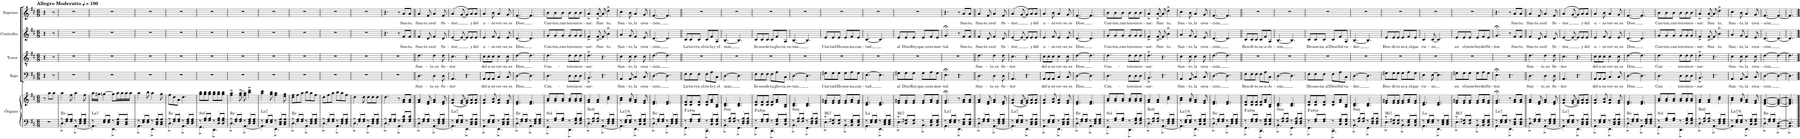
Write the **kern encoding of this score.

**kern	**kern	**harte	**kern	**text	**kern	**text	**kern	**text	**kern	**text
*part5	*part5	*part5	*part4	*part4	*part3	*part3	*part2	*part2	*part1	*part1
*staff6	*staff5	*	*staff4	*staff4	*staff3	*staff3	*staff2	*staff2	*staff1	*staff1
*I"Órgano	*	*	*I"Bajo	*	*I"Tenor	*	*I"Contralto	*	*I"Soprano	*
*	*	*	*I'B.	*	*I'T.	*	*I'C.	*	*I'S.	*
*clefF4	*clefG2	*	*clefF4	*	*clefGv2	*	*clefG2	*	*clefG2	*
*k[f#c#]	*k[f#c#]	*	*k[f#c#]	*	*k[f#c#]	*	*k[f#c#]	*	*k[f#c#]	*
*M6/8	*M6/8	*	*M6/8	*	*M6/8	*	*M6/8	*	*M6/8	*
*MM100	*MM100	*	*MM100	*	*MM100	*	*MM100	*	*MM100	*
=1	=1	=1	=1	=1	=1	=1	=1	=1	=1	=1
!	!	!	!	!	!	!	!	!	!LO:TX:a:B:t=Allegro Moderatto	!
4.r	8r	.	4r	.	4r	.	4r	.	4r	.
.	8aa\L	.	.	.	.	.	.	.	.	.
.	8aa\J	.	8r	.	8r	.	8r	.	8r	.
=2	=2	=2	=2	=2	=2	=2	=2	=2	=2	=2
*^	*	*	*	*	*	*	*	*	*	*
!	!	!	!LO:H:kt=Re	!	!	!	!	!	!	!	!
8r	4.D^\	4aa\	N	2.r	.	2.r	.	2.r	.	2.r	.
8F#/' 8A/'L	.	.	.	.	.	.	.	.	.	.	.
8F#/' 8A/'J	.	8ff#\	.	.	.	.	.	.	.	.	.
8r	[4.AA^\	4aa\	.	.	.	.	.	.	.	.	.
8D/' 8F#/' 8A/'L	.	.	.	.	.	.	.	.	.	.	.
8D/' 8F#/' 8A/'J	.	8ff#\	.	.	.	.	.	.	.	.	.
=3	=3	=3	=3	=3	=3	=3	=3	=3	=3	=3	=3
!	!	!	!LO:H:kt=La7	!	!	!	!	!	!	!	!
8r	4.AA\]	16aa\LL	N	2.r	.	2.r	.	2.r	.	2.r	.
.	.	16gg#X\JJ	.	.	.	.	.	.	.	.	.
8E/' 8G/'L	.	[4ggn\	.	.	.	.	.	.	.	.	.
8E/' 8G/'J	.	.	.	.	.	.	.	.	.	.	.
8r	4.EE^\	8gg\L]	.	.	.	.	.	.	.	.	.
8C#/' 8E/' 8A/'L	.	16aa\L	.	.	.	.	.	.	.	.	.
.	.	16aa\	.	.	.	.	.	.	.	.	.
8C#/' 8E/' 8A/'J	.	16aa\	.	.	.	.	.	.	.	.	.
.	.	16aa\JJ	.	.	.	.	.	.	.	.	.
=4	=4	=4	=4	=4	=4	=4	=4	=4	=4	=4	=4
8r	4.AA^\	4aa\	.	2.r	.	2.r	.	2.r	.	2.r	.
8E/' 8G/'L	.	.	.	.	.	.	.	.	.	.	.
8E/' 8G/'J	.	8bb\	.	.	.	.	.	.	.	.	.
8r	4.EE^\	4aa\	.	.	.	.	.	.	.	.	.
8C#/' 8E/' 8A/'L	.	.	.	.	.	.	.	.	.	.	.
8C#/' 8E/' 8A/'J	.	8gg\	.	.	.	.	.	.	.	.	.
=5	=5	=5	=5	=5	=5	=5	=5	=5	=5	=5	=5
!	!	!	!LO:H:kt=Re	!	!	!	!	!	!	!	!
8r	4.D^\	8ff#\L	N	2.r	.	2.r	.	2.r	.	2.r	.
8F#/' 8A/'L	.	8dd\	.	.	.	.	.	.	.	.	.
8F#/' 8A/'J	.	8a\J	.	.	.	.	.	.	.	.	.
8r	4.AA^\	4.dd\	.	.	.	.	.	.	.	.	.
8D/' 8F#/' 8A/'L	.	.	.	.	.	.	.	.	.	.	.
8D/' 8F#/' 8A/'J	.	.	.	.	.	.	.	.	.	.	.
=6	=6	=6	=6	=6	=6	=6	=6	=6	=6	=6	=6
!	!	!	!LO:H:kt=Sol	!	!	!	!	!	!	!	!
8r	4.GG^\	8gg\ 8bb\L	N	2.r	.	2.r	.	2.r	.	2.r	.
8G/' 8B/'L	.	8gg\ 8bb\	.	.	.	.	.	.	.	.	.
8G/' 8B/'J	.	8gg\ 8bb\J	.	.	.	.	.	.	.	.	.
8r	4.DD^\	8gg\ 8bb\L	.	.	.	.	.	.	.	.	.
8D/' 8G/' 8B/'L	.	8gg\ 8bb\	.	.	.	.	.	.	.	.	.
8D/' 8G/' 8B/'J	.	8gg\ 8bb\J	.	.	.	.	.	.	.	.	.
=7	=7	=7	=7	=7	=7	=7	=7	=7	=7	=7	=7
!	!	!	!LO:H:kt=Re	!	!	!	!	!	!	!	!
8r	4.D^\	4ff#\^ 4aa\^	N	2.r	.	2.r	.	2.r	.	2.r	.
8F#/' 8A/'L	.	.	.	.	.	.	.	.	.	.	.
8F#/' 8A/'J	.	[8ff#\^ [8aa\^	.	.	.	.	.	.	.	.	.
8r	[4.AA^\	8ff#\] 8aa\]	.	.	.	.	.	.	.	.	.
8D/' 8F#/' 8A/'L	.	4bb\^ 4ddd\^	.	.	.	.	.	.	.	.	.
8D/' 8F#/' 8A/'J	.	.	.	.	.	.	.	.	.	.	.
=8	=8	=8	=8	=8	=8	=8	=8	=8	=8	=8	=8
!	!	!	!LO:H:kt=La7	!	!	!	!	!	!	!	!
8r	4.AA\]	4aa\ 4ccc#\	N	2.r	.	2.r	.	2.r	.	2.r	.
8E/' 8G/'L	.	.	.	.	.	.	.	.	.	.	.
8E/' 8G/'J	.	8gg\ 8bb\	.	.	.	.	.	.	.	.	.
8r	4.EE^\	4ff#\ 4aa\	.	.	.	.	.	.	.	.	.
8C#/' 8E/' 8A/'L	.	.	.	.	.	.	.	.	.	.	.
8C#/' 8E/' 8A/'J	.	8ee\ 8gg\	.	.	.	.	.	.	.	.	.
=9	=9	=9	=9	=9	=9	=9	=9	=9	=9	=9	=9
*	*	*^	*	*	*	*	*	*	*	*	*
!	!	!	!	!LO:H:kt=Re	!	!	!	!	!	!	!	!
8r	4.D^\	8dd\L	4ff#\	N	2.r	.	2.r	.	2.r	.	2.r	.
8F#/' 8A/'L	.	8ff#\	.	.	.	.	.	.	.	.	.	.
8F#/' 8A/'J	.	8aa\J	2ryy	.	.	.	.	.	.	.	.	.
8r	4.AA^\	8bb\L	.	.	.	.	.	.	.	.	.	.
8D/' 8F#/' 8A/'L	.	8aa\	.	.	.	.	.	.	.	.	.	.
8D/' 8F#/' 8A/'J	.	8ff#\J	.	.	.	.	.	.	.	.	.	.
*	*	*v	*v	*	*	*	*	*	*	*	*	*
=10	=10	=10	=10	=10	=10	=10	=10	=10	=10	=10	=10
8r	4.D^\	8dd\L	.	2.r	.	2.r	.	2.r	.	2.r	.
8F#/' 8A/'L	.	8ff#\	.	.	.	.	.	.	.	.	.
8F#/' 8A/'J	.	8aa\J	.	.	.	.	.	.	.	.	.
8r	4.AA^\	8bb\L	.	.	.	.	.	.	.	.	.
8D/' 8F#/' 8A/'L	.	8aa\	.	.	.	.	.	.	.	.	.
8D/' 8F#/' 8A/'J	.	8ff#\J	.	.	.	.	.	.	.	.	.
=11	=11	=11	=11	=11	=11	=11	=11	=11	=11	=11	=11
8r	4.D^\	4dd\	.	2.r	.	2.r	.	2.r	.	2.r	.
8F#/' 8A/'L	.	.	.	.	.	.	.	.	.	.	.
8F#/' 8A/'J	.	8dd\	.	.	.	.	.	.	.	.	.
8r	4.AA^\	8dd\L	.	.	.	.	.	.	.	.	.
8D/' 8F#/' 8A/'L	.	8dd\	.	.	.	.	.	.	.	.	.
8D/' 8F#/' 8A/'J	.	8dd\J	.	.	.	.	.	.	.	.	.
=12	=12	=12	=12	=12	=12	=12	=12	=12	=12	=12	=12
8r	4.D^\	4.dd\	.	2.r	.	2.r	.	4.r	.	4.r	.
8F#/' 8A/'L	.	.	.	.	.	.	.	.	.	.	.
8F#/' 8A/'J	.	.	.	.	.	.	.	.	.	.	.
8r	4.AA^\	8r	.	.	.	.	.	8r	.	8r	.
!	!	!	!	!	!	!	!	!	!LO:LY:b	!	!LO:LY:b
8F#/' 8A/' 8d/'L	.	8f#/ 8a/L	.	.	.	.	.	8f#/L	San-	8a/L	San-
!	!	!	!	!	!	!	!	!	!LO:LY:b	!	!LO:LY:b
8F#/' 8A/' 8d/'J	.	8f#/ 8a/J	.	.	.	.	.	8f#/J	-to,	8a/J	-to,
=13||	=13||	=13||	=13||	=13||	=13||	=13||	=13||	=13||	=13||	=13||	=13||
!	!	!	!	!	!LO:LY:b	!	!LO:LY:b	!	!LO:LY:b	!	!LO:LY:b
8r	4.D^\	4f#/ 4a/	.	4.D\	San-	4.d\	San-	4f#/	San-	4a/	San-
8F#/' 8A/'L	.	.	.	.	.	.	.	.	.	.	.
!	!	!	!	!	!	!	!	!	!LO:LY:b	!	!LO:LY:b
8F#/' 8A/'J	.	8d/ 8f#/	.	.	.	.	.	8d/	to es	8f#/	to es
!	!	!	!	!	!LO:LY:b	!	!LO:LY:b	!	!LO:LY:b	!	!LO:LY:b
8r	[4.AA^\	4f#/ 4a/	.	4D\	to es	4d\	to es	4f#/	el	4a/	el
8D/' 8F#/' 8A/'L	.	.	.	.	.	.	.	.	.	.	.
!	!	!	!	!	!LO:LY:b	!	!LO:LY:b	!	!LO:LY:b	!	!LO:LY:b
8D/' 8F#/' 8A/'J	.	8d/ 8f#/	.	8D\	Se-	8d\	Se-	8d/	Se-	8f#/	Se-
=14	=14	=14	=14	=14	=14	=14	=14	=14	=14	=14	=14
!	!	!	!LO:H:kt=La7	!	!LO:LY:b	!	!LO:LY:b	!	!LO:LY:b	!	!LO:LY:b
8r	4.AA\]	(4e/ 4a/	N	4.AA/	-ñor	4.c#\	-ñor	[4e/	-ñor	(>4a/	-ñor
8E/' 8G/'L	.	.	.	.	.	.	.	.	.	.	.
8E/' 8G/'J	.	[8e/ [8g/	.	.	.	.	.	8e/_	.	[8g/	.
8r	4.EE^\	8e/] 8g/]L)	.	4.r	.	4.r	.	8e/L]	.	8g/L])	.
!	!	!	!	!	!	!	!	!	!LO:LY:b	!	!LO:LY:b
8C#/' 8E/' 8A/'L	.	8e/ 8a/	.	.	.	.	.	8e/	y	8a/	y
!	!	!	!	!	!	!	!	!	!LO:LY:b	!	!LO:LY:b
8C#/' 8E/' 8A/'J	.	8e/ 8a/J	.	.	.	.	.	8e/J	del	8a/J	del
=15	=15	=15	=15	=15	=15	=15	=15	=15	=15	=15	=15
!	!	!	!	!	!LO:LY:b	!	!LO:LY:b	!	!LO:LY:b	!	!LO:LY:b
8r	4.AA^\	4e/ 4a/	.	8AA/L	del	8c#\L	del	4e/	u-	4a/	u-
!	!	!	!	!	!LO:LY:b	!	!LO:LY:b	!	!	!	!
8E/' 8G/'L	.	.	.	8AA/	u-	8c#\	u-	.	.	.	.
!	!	!	!	!	!LO:LY:b	!	!LO:LY:b	!	!LO:LY:b	!	!LO:LY:b
8E/' 8G/'J	.	8f#/ 8b/	.	8AA/J	-ni-	8c#\J	-ni-	8f#/	-ni-	8b\	-ni-
!	!	!	!	!	!LO:LY:b	!	!LO:LY:b	!	!LO:LY:b	!	!LO:LY:b
8r	4.EE^\	4e/ 4a/	.	4C#/	-ver-	4c#\	-ver-	4e/	-ver-	4a/	-ver-
8C#/' 8E/' 8A/'L	.	.	.	.	.	.	.	.	.	.	.
!	!	!	!	!	!LO:LY:b	!	!LO:LY:b	!	!LO:LY:b	!	!LO:LY:b
8C#/' 8E/' 8A/'J	.	8e/ 8g/	.	8C#/	so es	8c#\	so es	8e/	so es	8g/	so es
=16	=16	=16	=16	=16	=16	=16	=16	=16	=16	=16	=16
!	!	!	!LO:H:kt=Re	!	!LO:LY:b	!	!LO:LY:b	!	!LO:LY:b	!	!LO:LY:b
8r	4.D^\	4.d/ 4.f#/	N	[4.D\	Dios.	[4.d\	Dios.	[4.d/	Dios.	[4.f#/	Dios.
8F#/' 8A/'L	.	.	.	.	.	.	.	.	.	.	.
8F#/' 8A/'J	.	.	.	.	.	.	.	.	.	.	.
8r	4.AA^\	4.d/ 4.f#/	.	4.D\]	.	4.d\]	.	4.d/]	.	4.f#/]	.
8D/' 8F#/' 8A/'L	.	.	.	.	.	.	.	.	.	.	.
8D/' 8F#/' 8A/'J	.	.	.	.	.	.	.	.	.	.	.
=17	=17	=17	=17	=17	=17	=17	=17	=17	=17	=17	=17
!	!	!	!LO:H:kt=Sol	!	!LO:LY:b	!	!LO:LY:b	!	!LO:LY:b	!	!LO:LY:b
8r	4.GG^\	8g/ 8b/L	N	4.D\	Can-	4.d\	Can-	8g/L	Can-	8b\L	Can-
!	!	!	!	!	!	!	!	!	!LO:LY:b	!	!LO:LY:b
8G/' 8B/'L	.	8g/ 8b/	.	.	.	.	.	8g/	-ten,	8b\	-ten,
!	!	!	!	!	!	!	!	!	!LO:LY:b	!	!LO:LY:b
8G/' 8B/'J	.	8g/ 8b/J	.	.	.	.	.	8g/J	can-	8b\J	can-
!	!	!	!	!	!LO:LY:b	!	!LO:LY:b	!	!LO:LY:b	!	!LO:LY:b
8r	4.DD^\	8g/ 8b/L	.	8D\L	-ten	8d\L	-ten	8g/L	-ten	8b\L	-ten
!	!	!	!	!	!LO:LY:b	!	!LO:LY:b	!	!LO:LY:b	!	!LO:LY:b
8D/' 8G/' 8B/'L	.	8g/ 8b/	.	8D\	sin	8d\	sin	8g/	sin	8b\	sin
!	!	!	!	!	!LO:LY:b	!	!LO:LY:b	!	!LO:LY:b	!	!LO:LY:b
8D/' 8G/' 8B/'J	.	8g/ 8b/J	.	8D\J	ce-	8d\J	ce-	8g/J	ce-	8b\J	ce-
=18	=18	=18	=18	=18	=18	=18	=18	=18	=18	=18	=18
!	!	!	!LO:H:kt=Re6	!	!LO:LY:b	!	!LO:LY:b	!	!LO:LY:b	!	!LO:LY:b
8r	4.D^\	4f#/ 4a/	N	4.BB^/	-sar:	4.d^\	-sar:	4f#^/	-sar:	4a^/	-sar:
8F#/' 8B/'L	.	.	.	.	.	.	.	.	.	.	.
!	!	!	!	!	!	!	!	!	!LO:LY:b	!	!LO:LY:b
8F#/' 8B/'J	.	4f#/ 4a/	.	.	.	.	.	[8f#^/	San	[8a^/	San
8r	[4.AA^\	.	.	4.r	.	4.r	.	8f#/]	.	8a/]	.
!	!	!	!	!	!	!	!	!	!LO:LY:b	!	!LO:LY:b
8D/' 8F#/' 8A/'L	.	4b\ 4dd\	.	.	.	.	.	4b^\	to,	4dd^\	to,
8D/' 8F#/' 8A/'J	.	.	.	.	.	.	.	.	.	.	.
=19	=19	=19	=19	=19	=19	=19	=19	=19	=19	=19	=19
!	!	!	!LO:H:kt=La7/6	!	!LO:LY:b	!	!LO:LY:b	!	!LO:LY:b	!	!LO:LY:b
8r	4.AA\]	4a\ 4cc#\	N	4AA/	San-	4c#\	San-	4a/	San-	4cc#\	San-
8E/' 8G/'L	.	.	.	.	.	.	.	.	.	.	.
!	!	!	!	!	!LO:LY:b	!	!LO:LY:b	!	!LO:LY:b	!	!LO:LY:b
8E/' 8G/'J	.	8g/ 8b/	.	8AA/	-to,	8c#\	-to,	8g/	-to,	8b\	-to,
!	!	!	!	!	!LO:LY:b	!	!LO:LY:b	!	!LO:LY:b	!	!LO:LY:b
8r	4.EE^\	4f#/ 4a/	.	4C#/	la	4c#\	la	4f#/	la	4a/	la
8C#/' 8F#/' 8A/'L	.	.	.	.	.	.	.	.	.	.	.
!	!	!	!	!	!LO:LY:b	!	!LO:LY:b	!	!LO:LY:b	!	!LO:LY:b
8C#/' 8F#/' 8A/'J	.	8e/ 8g/	.	8C#/	crea-	8c#\	crea-	8e/	crea-	8g/	crea-
=20	=20	=20	=20	=20	=20	=20	=20	=20	=20	=20	=20
!	!	!	!LO:H:kt=Re	!	!LO:LY:b	!	!LO:LY:b	!	!LO:LY:b	!	!LO:LY:b
8r	4.D^\	4.d/ 4.f#/	N	[4.D\	-ción.	[4.d\	-ción.	[4.d/	-ción.	[4.f#/	-ción.
8F#/' 8A/'L	.	.	.	.	.	.	.	.	.	.	.
8F#/' 8A/'J	.	.	.	.	.	.	.	.	.	.	.
8r	4.AA^\	4.d/ 4.f#/	.	4.D\]	.	4.d\]	.	4.d/]	.	4.f#/]	.
8D/' 8F#/' 8A/'L	.	.	.	.	.	.	.	.	.	.	.
8D/' 8F#/' 8A/'J	.	.	.	.	.	.	.	.	.	.	.
=21||	=21||	=21||	=21||	=21||	=21||	=21||	=21||	=21||	=21||	=21||	=21||
!	!	!	!LO:H:kt=a#m	!	!LO:LY:b	!	!	!	!LO:LY:b	!	!
8r	4.FF#^\	8c#/ 8f#/L	.	8F#\L	La	2.r	.	8c#/L	La	2.r	.
!	!	!	!	!	!LO:LY:b	!	!	!	!LO:LY:b	!	!
8F#/' 8A/'L	.	8c#/ 8f#/	.	8F#\	tie-	.	.	8c#/	tie-	.	.
!	!	!	!	!	!LO:LY:b	!	!	!	!LO:LY:b	!	!
8F#/' 8A/'J	.	8c#/ 8f#/J	.	8F#\J	rra el	.	.	8c#/J	rra el	.	.
!	!	!	!	!	!LO:LY:b	!	!	!	!LO:LY:b	!	!
8r	4.CC#^\	8c#/ 8f#/L	.	8F#\L	cie-	.	.	8c#/L	cie-	.	.
!	!	!	!	!	!LO:LY:b	!	!	!	!LO:LY:b	!	!
8C#/' 8F#/' 8A/'L	.	8f#/ 8a/	.	8A\	-lo	.	.	8f#/	-lo	.	.
!	!	!	!	!	!LO:LY:b	!	!	!	!LO:LY:b	!	!
8C#/' 8F#/' 8A/'J	.	8A/ 8c#/J	.	8C#\J	y el	.	.	8A/J	y el	.	.
=22	=22	=22	=22	=22	=22	=22	=22	=22	=22	=22	=22
!	!	!	!LO:H:kt=Sim	!	!LO:LY:b	!	!	!	!LO:LY:b	!	!
8r	4.BB^\	4.B/ 4.d/	N	[4.D\	mar,	2.r	.	[4.B/	mar,	2.r	.
8F#/' 8B/'L	.	.	.	.	.	.	.	.	.	.	.
8F#/' 8B/'J	.	.	.	.	.	.	.	.	.	.	.
8r	4.FF#^\	4.B/ 4.d/	.	4.D\]	.	.	.	4.B/]	.	.	.
8D/' 8F#/' 8B/'L	.	.	.	.	.	.	.	.	.	.	.
8D/' 8F#/' 8B/'J	.	.	.	.	.	.	.	.	.	.	.
=23	=23	=23	=23	=23	=23	=23	=23	=23	=23	=23	=23
!	!	!	!LO:H:kt=a#m	!	!LO:LY:b	!	!	!	!LO:LY:b	!	!
8r	4.FF#^\	8c#/ 8f#/L	.	8F#\L	lle-	2.r	.	8c#/L	lle-	2.r	.
!	!	!	!	!	!LO:LY:b	!	!	!	!LO:LY:b	!	!
8F#/' 8A/'L	.	8c#/ 8f#/	.	8F#\	-nos	.	.	8c#/	-nos	.	.
!	!	!	!	!	!LO:LY:b	!	!	!	!LO:LY:b	!	!
8F#/' 8A/'J	.	8c#/ 8f#/J	.	8F#\J	de	.	.	8c#/J	de	.	.
!	!	!	!	!	!LO:LY:b	!	!	!	!LO:LY:b	!	!
8r	4.CC#^\	8c#/ 8f#/L	.	8F#\L	tu	.	.	8c#/L	tu	.	.
!	!	!	!	!	!LO:LY:b	!	!	!	!LO:LY:b	!	!
8C#/' 8F#/' 8A/'L	.	8f#/ 8a/	.	8A\	glo-	.	.	8f#/	glo-	.	.
!	!	!	!	!	!LO:LY:b	!	!	!	!LO:LY:b	!	!
8C#/' 8F#/' 8A/'J	.	8A/ 8c#/J	.	8C#\J	ria es	.	.	8A/J	ria es	.	.
=24	=24	=24	=24	=24	=24	=24	=24	=24	=24	=24	=24
!	!	!	!LO:H:kt=Sim	!	!LO:LY:b	!	!	!	!LO:LY:b	!	!
8r	4.BB^\	4.B/ 4.d/	N	[4.D\	-tán.	2.r	.	[4.B/	-tán.	2.r	.
8F#/' 8B/'L	.	.	.	.	.	.	.	.	.	.	.
8F#/' 8B/'J	.	.	.	.	.	.	.	.	.	.	.
8r	4.FF#^\	4.B/ 4.d/	.	4.D\]	.	.	.	4.B/]	.	.	.
8D/' 8F#/' 8B/'L	.	.	.	.	.	.	.	.	.	.	.
8D/' 8F#/' 8B/'J	.	.	.	.	.	.	.	.	.	.	.
=25	=25	=25	=25	=25	=25	=25	=25	=25	=25	=25	=25
!	!	!	!LO:H:kt=Mi7	!	!LO:LY:b	!	!	!	!LO:LY:b	!	!
8r	4.E^\	8e/ 8g#X/L	N	8G#X\L	Can-	2.r	.	8e/L	Can-	2.r	.
!	!	!	!	!	!LO:LY:b	!	!	!	!LO:LY:b	!	!
8D/' 8G#X/'L	.	8e/ 8g#/	.	8G#\	-tad	.	.	8e/	-tad	.	.
!	!	!	!	!	!LO:LY:b	!	!	!	!LO:LY:b	!	!
8D/' 8G#/'J	.	8e/ 8g#/J	.	8G#\J	Ho-	.	.	8e/J	Ho-	.	.
!	!	!	!	!	!LO:LY:b	!	!	!	!LO:LY:b	!	!
8r	4.BB^\	8e/ 8g#/L	.	8G#\L	-san-	.	.	8e/L	-san-	.	.
!	!	!	!	!	!LO:LY:b	!	!	!	!LO:LY:b	!	!
8BB/' 8E/' 8G#/'L	.	8f#/ 8a/	.	8A\	-na,	.	.	8f#/	-na,	.	.
!	!	!	!	!	!LO:LY:b	!	!	!	!LO:LY:b	!	!
8BB/' 8E/' 8G#/'J	.	8e/ 8g#/J	.	8G#\J	can-	.	.	8e/J	can-	.	.
=26	=26	=26	=26	=26	=26	=26	=26	=26	=26	=26	=26
!	!	!	!LO:H:kt=La	!	!LO:LY:b	!	!	!	!LO:LY:b	!	!
8r	4.AA\	4.c#/ 4.e/	N	[4.E\	-tad	2.r	.	[4.c#/	-tad	2.r	.
8E/' 8G/'L	.	.	.	.	.	.	.	.	.	.	.
8E/' 8G/'J	.	.	.	.	.	.	.	.	.	.	.
8r	4.EE^\	4.c#/ 4.e/	.	4.E\]	.	.	.	4.c#/]	.	.	.
8C#/' 8E/' 8G/'L	.	.	.	.	.	.	.	.	.	.	.
8C#/' 8E/' 8G/'J	.	.	.	.	.	.	.	.	.	.	.
=27	=27	=27	=27	=27	=27	=27	=27	=27	=27	=27	=27
!	!	!	!LO:H:kt=Mi7	!	!LO:LY:b	!	!	!	!LO:LY:b	!	!
8r	4.E^\	8e/ 8g#X/L	N	8G#X\L	al	2.r	.	8e/L	al	2.r	.
!	!	!	!	!	!LO:LY:b	!	!	!	!LO:LY:b	!	!
8D/' 8G#X/'L	.	8e/ 8g#/	.	8G#\	Dios	.	.	8e/	Dios	.	.
!	!	!	!	!	!LO:LY:b	!	!	!	!LO:LY:b	!	!
8D/' 8G#/'J	.	8e/ 8g#/J	.	8G#\J	Rey	.	.	8e/J	Rey	.	.
!	!	!	!	!	!LO:LY:b	!	!	!	!LO:LY:b	!	!
8r	4.BB^\	8e/ 8g#/L	.	8G#\L	que es	.	.	8e/L	que es	.	.
!	!	!	!	!	!LO:LY:b	!	!	!	!LO:LY:b	!	!
8BB/' 8E/' 8G#/'L	.	8f#/ 8a/	.	8A\	in-	.	.	8f#/	in-	.	.
!	!	!	!	!	!LO:LY:b	!	!	!	!LO:LY:b	!	!
8BB/' 8E/' 8G#/'J	.	8e/ 8g#/J	.	8G#\J	-mor-	.	.	8e/J	-mor-	.	.
=28	=28	=28	=28	=28	=28	=28	=28	=28	=28	=28	=28
!	!	!	!LO:H:kt=La7	!	!LO:LY:b	!	!	!	!LO:LY:b	!	!
8r	4.AA\	4.e/;< 4.g/;<	N	4.E;<\	-tal.	2.r	.	4.g;</	-tal.	4.r	.
8E/' 8G/'L	.	.	.	.	.	.	.	.	.	.	.
8E/' 8G/'J	.	.	.	.	.	.	.	.	.	.	.
8r	4.EE^\	8r	.	4.r	.	.	.	8r	.	8r	.
!	!	!	!	!	!	!	!	!	!LO:LY:b	!	!LO:LY:b
8C#/' 8E/' 8A/'L	.	8f#/ 8a/L	.	.	.	.	.	8f#/L	San-	8a/L	San-
!	!	!	!	!	!	!	!	!	!LO:LY:b	!	!LO:LY:b
8C#/' 8E/' 8A/'J	.	8f#/ 8a/J	.	.	.	.	.	8f#/J	-to,	8a/J	-to,
=29||	=29||	=29||	=29||	=29||	=29||	=29||	=29||	=29||	=29||	=29||	=29||
!	!	!	!	!	!LO:LY:b	!	!LO:LY:b	!	!LO:LY:b	!	!LO:LY:b
8r	4.D^\	4f#/ 4a/	.	4.D\	San-	4.d\	San-	4f#/	San-	4a/	San-
8F#/' 8A/'L	.	.	.	.	.	.	.	.	.	.	.
!	!	!	!	!	!	!	!	!	!LO:LY:b	!	!LO:LY:b
8F#/' 8A/'J	.	8d/ 8f#/	.	.	.	.	.	8d/	to es	8f#/	to es
!	!	!	!	!	!LO:LY:b	!	!LO:LY:b	!	!LO:LY:b	!	!LO:LY:b
8r	[4.AA^\	4f#/ 4a/	.	4D\	to es	4d\	to es	4f#/	el	4a/	el
8D/' 8F#/' 8A/'L	.	.	.	.	.	.	.	.	.	.	.
!	!	!	!	!	!LO:LY:b	!	!LO:LY:b	!	!LO:LY:b	!	!LO:LY:b
8D/' 8F#/' 8A/'J	.	8d/ 8f#/	.	8D\	Se-	8d\	Se-	8d/	Se-	8f#/	Se-
=30	=30	=30	=30	=30	=30	=30	=30	=30	=30	=30	=30
!	!	!	!LO:H:kt=La7	!	!LO:LY:b	!	!LO:LY:b	!	!LO:LY:b	!	!LO:LY:b
8r	4.AA\]	(4e/ 4a/	N	4.AA/	-ñor	4.c#\	-ñor	[4e/	-ñor	(>4a/	-ñor
8E/' 8G/'L	.	.	.	.	.	.	.	.	.	.	.
8E/' 8G/'J	.	[8e/ [8g/	.	.	.	.	.	8e/_	.	[8g/	.
8r	4.EE^\	8e/] 8g/]L)	.	4.r	.	4.r	.	8e/L]	.	8g/L])	.
!	!	!	!	!	!	!	!	!	!LO:LY:b	!	!LO:LY:b
8C#/' 8E/' 8A/'L	.	8e/ 8a/	.	.	.	.	.	8e/	y	8a/	y
!	!	!	!	!	!	!	!	!	!LO:LY:b	!	!LO:LY:b
8C#/' 8E/' 8A/'J	.	8e/ 8a/J	.	.	.	.	.	8e/J	del	8a/J	del
=31	=31	=31	=31	=31	=31	=31	=31	=31	=31	=31	=31
!	!	!	!	!	!LO:LY:b	!	!LO:LY:b	!	!LO:LY:b	!	!LO:LY:b
8r	4.AA^\	4e/ 4a/	.	8AA/L	del	8c#\L	del	4e/	u-	4a/	u-
!	!	!	!	!	!LO:LY:b	!	!LO:LY:b	!	!	!	!
8E/' 8G/'L	.	.	.	8AA/	u-	8c#\	u-	.	.	.	.
!	!	!	!	!	!LO:LY:b	!	!LO:LY:b	!	!LO:LY:b	!	!LO:LY:b
8E/' 8G/'J	.	8f#/ 8b/	.	8AA/J	-ni-	8c#\J	-ni-	8f#/	-ni-	8b\	-ni-
!	!	!	!	!	!LO:LY:b	!	!LO:LY:b	!	!LO:LY:b	!	!LO:LY:b
8r	4.EE^\	4e/ 4a/	.	4C#/	-ver-	4c#\	-ver-	4e/	-ver-	4a/	-ver-
8C#/' 8E/' 8A/'L	.	.	.	.	.	.	.	.	.	.	.
!	!	!	!	!	!LO:LY:b	!	!LO:LY:b	!	!LO:LY:b	!	!LO:LY:b
8C#/' 8E/' 8A/'J	.	8e/ 8g/	.	8C#/	so es	8c#\	so es	8e/	so es	8g/	so es
=32	=32	=32	=32	=32	=32	=32	=32	=32	=32	=32	=32
!	!	!	!LO:H:kt=Re	!	!LO:LY:b	!	!LO:LY:b	!	!LO:LY:b	!	!LO:LY:b
8r	4.D^\	4.d/ 4.f#/	N	[4.D\	Dios.	[4.d\	Dios.	[4.d/	Dios.	[4.f#/	Dios.
8F#/' 8A/'L	.	.	.	.	.	.	.	.	.	.	.
8F#/' 8A/'J	.	.	.	.	.	.	.	.	.	.	.
8r	4.AA^\	4.d/ 4.f#/	.	4.D\]	.	4.d\]	.	4.d/]	.	4.f#/]	.
8D/' 8F#/' 8A/'L	.	.	.	.	.	.	.	.	.	.	.
8D/' 8F#/' 8A/'J	.	.	.	.	.	.	.	.	.	.	.
=33	=33	=33	=33	=33	=33	=33	=33	=33	=33	=33	=33
!	!	!	!LO:H:kt=Sol	!	!LO:LY:b	!	!LO:LY:b	!	!LO:LY:b	!	!LO:LY:b
8r	4.GG^\	8g/ 8b/L	N	4.D\	Can-	4.d\	Can-	8g/L	Can-	8b\L	Can-
!	!	!	!	!	!	!	!	!	!LO:LY:b	!	!LO:LY:b
8G/' 8B/'L	.	8g/ 8b/	.	.	.	.	.	8g/	-ten,	8b\	-ten,
!	!	!	!	!	!	!	!	!	!LO:LY:b	!	!LO:LY:b
8G/' 8B/'J	.	8g/ 8b/J	.	.	.	.	.	8g/J	can-	8b\J	can-
!	!	!	!	!	!LO:LY:b	!	!LO:LY:b	!	!LO:LY:b	!	!LO:LY:b
8r	4.DD^\	8g/ 8b/L	.	8D\L	-ten	8d\L	-ten	8g/L	-ten	8b\L	-ten
!	!	!	!	!	!LO:LY:b	!	!LO:LY:b	!	!LO:LY:b	!	!LO:LY:b
8D/' 8G/' 8B/'L	.	8g/ 8b/	.	8D\	sin	8d\	sin	8g/	sin	8b\	sin
!	!	!	!	!	!LO:LY:b	!	!LO:LY:b	!	!LO:LY:b	!	!LO:LY:b
8D/' 8G/' 8B/'J	.	8g/ 8b/J	.	8D\J	ce-	8d\J	ce-	8g/J	ce-	8b\J	ce-
=34	=34	=34	=34	=34	=34	=34	=34	=34	=34	=34	=34
!	!	!	!LO:H:kt=Re6	!	!LO:LY:b	!	!LO:LY:b	!	!LO:LY:b	!	!LO:LY:b
8r	4.D^\	4f#/ 4a/	N	4.BB^/	-sar:	4.d^\	-sar:	4f#^/	-sar:	4a^/	-sar:
8F#/' 8B/'L	.	.	.	.	.	.	.	.	.	.	.
!	!	!	!	!	!	!	!	!	!LO:LY:b	!	!LO:LY:b
8F#/' 8B/'J	.	4f#/ 4a/	.	.	.	.	.	[8f#^/	San	[8a^/	San
8r	[4.AA^\	.	.	4.r	.	4.r	.	8f#/]	.	8a/]	.
!	!	!	!	!	!	!	!	!	!LO:LY:b	!	!LO:LY:b
8D/' 8F#/' 8A/'L	.	4b\ 4dd\	.	.	.	.	.	4b^\	to,	4dd^\	to,
8D/' 8F#/' 8A/'J	.	.	.	.	.	.	.	.	.	.	.
=35	=35	=35	=35	=35	=35	=35	=35	=35	=35	=35	=35
!	!	!	!LO:H:kt=La7/6	!	!LO:LY:b	!	!LO:LY:b	!	!LO:LY:b	!	!LO:LY:b
8r	4.AA\]	4a\ 4cc#\	N	4AA/	San-	4c#\	San-	4a/	San-	4cc#\	San-
8E/' 8G/'L	.	.	.	.	.	.	.	.	.	.	.
!	!	!	!	!	!LO:LY:b	!	!LO:LY:b	!	!LO:LY:b	!	!LO:LY:b
8E/' 8G/'J	.	8g/ 8b/	.	8AA/	-to,	8c#\	-to,	8g/	-to,	8b\	-to,
!	!	!	!	!	!LO:LY:b	!	!LO:LY:b	!	!LO:LY:b	!	!LO:LY:b
8r	4.EE^\	4f#/ 4a/	.	4C#/	la	4c#\	la	4f#/	la	4a/	la
8C#/' 8F#/' 8A/'L	.	.	.	.	.	.	.	.	.	.	.
!	!	!	!	!	!LO:LY:b	!	!LO:LY:b	!	!LO:LY:b	!	!LO:LY:b
8C#/' 8F#/' 8A/'J	.	8e/ 8g/	.	8C#/	crea-	8c#\	crea-	8e/	crea-	8g/	crea-
=36	=36	=36	=36	=36	=36	=36	=36	=36	=36	=36	=36
!	!	!	!LO:H:kt=Re	!	!LO:LY:b	!	!LO:LY:b	!	!LO:LY:b	!	!LO:LY:b
8r	4.D^\	4.d/ 4.f#/	N	[4.D\	-ción.	[4.d\	-ción.	[4.d/	-ción.	[4.f#/	-ción.
8F#/' 8A/'L	.	.	.	.	.	.	.	.	.	.	.
8F#/' 8A/'J	.	.	.	.	.	.	.	.	.	.	.
8r	4.AA^\	4.d/ 4.f#/	.	4.D\]	.	4.d\]	.	4.d/]	.	4.f#/]	.
8D/' 8F#/' 8A/'L	.	.	.	.	.	.	.	.	.	.	.
8D/' 8F#/' 8A/'J	.	.	.	.	.	.	.	.	.	.	.
=37||	=37||	=37||	=37||	=37||	=37||	=37||	=37||	=37||	=37||	=37||	=37||
!	!	!	!LO:H:kt=a#m	!	!LO:LY:b	!	!	!	!LO:LY:b	!	!
8r	4.FF#^\	8c#/ 8f#/L	.	8F#\L	Ben-	2.r	.	8c#/L	Ben-	2.r	.
!	!	!	!	!	!LO:LY:b	!	!	!	!LO:LY:b	!	!
8F#/' 8A/'L	.	8c#/ 8f#/	.	8F#\	-di-	.	.	8c#/	-di-	.	.
!	!	!	!	!	!LO:LY:b	!	!	!	!LO:LY:b	!	!
8F#/' 8A/'J	.	8c#/ 8f#/J	.	8F#\J	-to	.	.	8c#/J	-to	.	.
!	!	!	!	!	!LO:LY:b	!	!	!	!LO:LY:b	!	!
8r	4.CC#^\	8c#/ 8f#/L	.	8F#\L	se-	.	.	8c#/L	se-	.	.
!	!	!	!	!	!LO:LY:b	!	!	!	!LO:LY:b	!	!
8C#/' 8F#/' 8A/'L	.	8f#/ 8a/	.	8A\	-a-	.	.	8f#/	-a-	.	.
!	!	!	!	!	!LO:LY:b	!	!	!	!LO:LY:b	!	!
8C#/' 8F#/' 8A/'J	.	8A/ 8c#/J	.	8C#\J	-Je-	.	.	8A/J	-Je-	.	.
=38	=38	=38	=38	=38	=38	=38	=38	=38	=38	=38	=38
!	!	!	!LO:H:kt=Sim	!	!LO:LY:b	!	!	!	!LO:LY:b	!	!
8r	4.BB^\	4.B/ 4.d/	N	[4.D\	-sús,	2.r	.	[4.B/	-sús,	2.r	.
8F#/' 8B/'L	.	.	.	.	.	.	.	.	.	.	.
8F#/' 8B/'J	.	.	.	.	.	.	.	.	.	.	.
8r	4.FF#^\	4.B/ 4.d/	.	4.D\]	.	.	.	4.B/]	.	.	.
8D/' 8F#/' 8B/'L	.	.	.	.	.	.	.	.	.	.	.
8D/' 8F#/' 8B/'J	.	.	.	.	.	.	.	.	.	.	.
=39	=39	=39	=39	=39	=39	=39	=39	=39	=39	=39	=39
!	!	!	!LO:H:kt=a#m	!	!LO:LY:b	!	!	!	!LO:LY:b	!	!
8r	4.FF#^\	8c#/ 8f#/L	.	8F#\L	Ho-	2.r	.	8c#/L	Ho-	2.r	.
!	!	!	!	!	!LO:LY:b	!	!	!	!LO:LY:b	!	!
8F#/' 8A/'L	.	8c#/ 8f#/	.	8F#\	-san-	.	.	8c#/	-san-	.	.
!	!	!	!	!	!LO:LY:b	!	!	!	!LO:LY:b	!	!
8F#/' 8A/'J	.	8c#/ 8f#/J	.	8F#\J	na al	.	.	8c#/J	na al	.	.
!	!	!	!	!	!LO:LY:b	!	!	!	!LO:LY:b	!	!
8r	4.CC#^\	8c#/ 8f#/L	.	8F#\L	Dios	.	.	8c#/L	Dios	.	.
!	!	!	!	!	!LO:LY:b	!	!	!	!LO:LY:b	!	!
8C#/' 8F#/' 8A/'L	.	8f#/ 8a/	.	8A\	Sal-	.	.	8f#/	Sal-	.	.
!	!	!	!	!	!LO:LY:b	!	!	!	!LO:LY:b	!	!
8C#/' 8F#/' 8A/'J	.	8A/ 8c#/J	.	8C#\J	-va-	.	.	8A/J	-va-	.	.
=40	=40	=40	=40	=40	=40	=40	=40	=40	=40	=40	=40
!	!	!	!LO:H:kt=Sim	!	!LO:LY:b	!	!	!	!LO:LY:b	!	!
8r	4.BB^\	4.B/ 4.d/	N	[4.D\	-dor.	2.r	.	[4.B/	-dor.	2.r	.
8F#/' 8B/'L	.	.	.	.	.	.	.	.	.	.	.
8F#/' 8B/'J	.	.	.	.	.	.	.	.	.	.	.
8r	4.FF#^\	4.B/ 4.d/	.	4.D\]	.	.	.	4.B/]	.	.	.
8D/' 8F#/' 8B/'L	.	.	.	.	.	.	.	.	.	.	.
8D/' 8F#/' 8B/'J	.	.	.	.	.	.	.	.	.	.	.
=41	=41	=41	=41	=41	=41	=41	=41	=41	=41	=41	=41
!	!	!	!LO:H:kt=Mi7	!	!LO:LY:b	!	!	!	!LO:LY:b	!	!
8r	4.E^\	8e/ 8g#X/L	N	8G#X\L	Ben-	2.r	.	8e/L	Ben-	2.r	.
!	!	!	!	!	!LO:LY:b	!	!	!	!LO:LY:b	!	!
8D/' 8G#X/'L	.	8e/ 8g#/	.	8G#\	-di-	.	.	8e/	-di-	.	.
!	!	!	!	!	!LO:LY:b	!	!	!	!LO:LY:b	!	!
8D/' 8G#/'J	.	8e/ 8g#/J	.	8G#\J	-to	.	.	8e/J	-to	.	.
!	!	!	!	!	!LO:LY:b	!	!	!	!LO:LY:b	!	!
8r	4.BB^\	8e/ 8g#/L	.	8G#\L	se-	.	.	8e/L	se-	.	.
!	!	!	!	!	!LO:LY:b	!	!	!	!LO:LY:b	!	!
8BB/' 8E/' 8G#/'L	.	8f#/ 8a/	.	8A\	a el	.	.	8f#/	a el	.	.
!	!	!	!	!	!LO:LY:b	!	!	!	!LO:LY:b	!	!
8BB/' 8E/' 8G#/'J	.	8e/ 8g#/J	.	8G#\J	que	.	.	8e/J	que	.	.
=42	=42	=42	=42	=42	=42	=42	=42	=42	=42	=42	=42
!	!	!	!LO:H:kt=La	!	!LO:LY:b	!	!	!	!LO:LY:b	!	!
8r	4.AA\	4.c#/ 4.e/	N	4E\	vie-	2.r	.	4c#/	vie-	2.r	.
8E/' 8G/'L	.	.	.	.	.	.	.	.	.	.	.
!	!	!	!	!	!LO:LY:b	!	!	!	!LO:LY:b	!	!
8E/' 8G/'J	.	.	.	[8E\	-ne.	.	.	[8c#/	-ne.	.	.
8r	4.EE^\	4.c#/ 4.e/	.	4.E\]	.	.	.	4.c#/]	.	.	.
8C#/' 8E/' 8G/'L	.	.	.	.	.	.	.	.	.	.	.
8C#/' 8E/' 8G/'J	.	.	.	.	.	.	.	.	.	.	.
=43	=43	=43	=43	=43	=43	=43	=43	=43	=43	=43	=43
!	!	!	!LO:H:kt=Mi7	!	!LO:LY:b	!	!	!	!LO:LY:b	!	!
8r	4.E^\	8e/ 8g#X/L	N	8G#X\L	en	2.r	.	8e/L	en	2.r	.
!	!	!	!	!	!LO:LY:b	!	!	!	!LO:LY:b	!	!
8D/' 8G#X/'L	.	8e/ 8g#/	.	8G#\	el	.	.	8e/	el	.	.
!	!	!	!	!	!LO:LY:b	!	!	!	!LO:LY:b	!	!
8D/' 8G#/'J	.	8e/ 8g#/J	.	8G#\J	nom-	.	.	8e/J	nom-	.	.
!	!	!	!	!	!LO:LY:b	!	!	!	!LO:LY:b	!	!
8r	4.BB^\	8e/ 8g#/L	.	8G#\L	-bre	.	.	8e/L	-bre	.	.
!	!	!	!	!	!LO:LY:b	!	!	!	!LO:LY:b	!	!
8BB/' 8E/' 8G#/'L	.	8f#/ 8a/	.	8A\	del	.	.	8f#/	del	.	.
!	!	!	!	!	!LO:LY:b	!	!	!	!LO:LY:b	!	!
8BB/' 8E/' 8G#/'J	.	8e/ 8g#/J	.	8G#\J	Se-	.	.	8e/J	Se-	.	.
=44	=44	=44	=44	=44	=44	=44	=44	=44	=44	=44	=44
!	!	!	!LO:H:kt=La7	!	!LO:LY:b	!	!	!	!LO:LY:b	!	!
8r	4.AA\	4.e/;< 4.g/;<	N	4.E;<\	-ñor.	2.r	.	4.g;</	-ñor.	4.r	.
8E/' 8G/'L	.	.	.	.	.	.	.	.	.	.	.
8E/' 8G/'J	.	.	.	.	.	.	.	.	.	.	.
8r	4.EE^\	8r	.	4.r	.	.	.	8r	.	8r	.
!	!	!	!	!	!	!	!	!	!LO:LY:b	!	!LO:LY:b
8C#/' 8E/' 8A/'L	.	8f#/ 8a/L	.	.	.	.	.	8f#/L	San-	8a/L	San-
!	!	!	!	!	!	!	!	!	!LO:LY:b	!	!LO:LY:b
8C#/' 8E/' 8A/'J	.	8f#/ 8a/J	.	.	.	.	.	8f#/J	-to,	8a/J	-to,
=45||	=45||	=45||	=45||	=45||	=45||	=45||	=45||	=45||	=45||	=45||	=45||
!	!	!	!	!	!LO:LY:b	!	!LO:LY:b	!	!LO:LY:b	!	!LO:LY:b
8r	4.D^\	4f#/ 4a/	.	4.D\	San-	4.d\	San-	4f#/	San-	4a/	San-
8F#/' 8A/'L	.	.	.	.	.	.	.	.	.	.	.
!	!	!	!	!	!	!	!	!	!LO:LY:b	!	!LO:LY:b
8F#/' 8A/'J	.	8d/ 8f#/	.	.	.	.	.	8d/	to es	8f#/	to es
!	!	!	!	!	!LO:LY:b	!	!LO:LY:b	!	!LO:LY:b	!	!LO:LY:b
8r	[4.AA^\	4f#/ 4a/	.	4D\	to es	4d\	to es	4f#/	el	4a/	el
8D/' 8F#/' 8A/'L	.	.	.	.	.	.	.	.	.	.	.
!	!	!	!	!	!LO:LY:b	!	!LO:LY:b	!	!LO:LY:b	!	!LO:LY:b
8D/' 8F#/' 8A/'J	.	8d/ 8f#/	.	8D\	Se-	8d\	Se-	8d/	Se-	8f#/	Se-
=46	=46	=46	=46	=46	=46	=46	=46	=46	=46	=46	=46
!	!	!	!LO:H:kt=La7	!	!LO:LY:b	!	!LO:LY:b	!	!LO:LY:b	!	!LO:LY:b
8r	4.AA\]	(4e/ 4a/	N	4.AA/	-ñor	4.c#\	-ñor	[4e/	-ñor	(>4a/	-ñor
8E/' 8G/'L	.	.	.	.	.	.	.	.	.	.	.
8E/' 8G/'J	.	[8e/ [8g/	.	.	.	.	.	8e/_	.	[8g/	.
8r	4.EE^\	8e/] 8g/]L)	.	4.r	.	4.r	.	8e/L]	.	8g/L])	.
!	!	!	!	!	!	!	!	!	!LO:LY:b	!	!LO:LY:b
8C#/' 8E/' 8A/'L	.	8e/ 8a/	.	.	.	.	.	8e/	y	8a/	y
!	!	!	!	!	!	!	!	!	!LO:LY:b	!	!LO:LY:b
8C#/' 8E/' 8A/'J	.	8e/ 8a/J	.	.	.	.	.	8e/J	del	8a/J	del
=47	=47	=47	=47	=47	=47	=47	=47	=47	=47	=47	=47
!	!	!	!	!	!LO:LY:b	!	!LO:LY:b	!	!LO:LY:b	!	!LO:LY:b
8r	4.AA^\	4e/ 4a/	.	8AA/L	del	8c#\L	del	4e/	u-	4a/	u-
!	!	!	!	!	!LO:LY:b	!	!LO:LY:b	!	!	!	!
8E/' 8G/'L	.	.	.	8AA/	u-	8c#\	u-	.	.	.	.
!	!	!	!	!	!LO:LY:b	!	!LO:LY:b	!	!LO:LY:b	!	!LO:LY:b
8E/' 8G/'J	.	8f#/ 8b/	.	8AA/J	-ni-	8c#\J	-ni-	8f#/	-ni-	8b\	-ni-
!	!	!	!	!	!LO:LY:b	!	!LO:LY:b	!	!LO:LY:b	!	!LO:LY:b
8r	4.EE^\	4e/ 4a/	.	4C#/	-ver-	4c#\	-ver-	4e/	-ver-	4a/	-ver-
8C#/' 8E/' 8A/'L	.	.	.	.	.	.	.	.	.	.	.
!	!	!	!	!	!LO:LY:b	!	!LO:LY:b	!	!LO:LY:b	!	!LO:LY:b
8C#/' 8E/' 8A/'J	.	8e/ 8g/	.	8C#/	so es	8c#\	so es	8e/	so es	8g/	so es
=48	=48	=48	=48	=48	=48	=48	=48	=48	=48	=48	=48
!	!	!	!LO:H:kt=Re	!	!LO:LY:b	!	!LO:LY:b	!	!LO:LY:b	!	!LO:LY:b
8r	4.D^\	4.d/ 4.f#/	N	[4.D\	Dios.	[4.d\	Dios.	[4.d/	Dios.	[4.f#/	Dios.
8F#/' 8A/'L	.	.	.	.	.	.	.	.	.	.	.
8F#/' 8A/'J	.	.	.	.	.	.	.	.	.	.	.
8r	4.AA^\	4.d/ 4.f#/	.	4.D\]	.	4.d\]	.	4.d/]	.	4.f#/]	.
8D/' 8F#/' 8A/'L	.	.	.	.	.	.	.	.	.	.	.
8D/' 8F#/' 8A/'J	.	.	.	.	.	.	.	.	.	.	.
=49	=49	=49	=49	=49	=49	=49	=49	=49	=49	=49	=49
!	!	!	!LO:H:kt=Sol	!	!LO:LY:b	!	!LO:LY:b	!	!LO:LY:b	!	!LO:LY:b
8r	4.GG^\	8g/ 8b/L	N	4.D\	Can-	4.d\	Can-	8g/L	Can-	8b\L	Can-
!	!	!	!	!	!	!	!	!	!LO:LY:b	!	!LO:LY:b
8G/' 8B/'L	.	8g/ 8b/	.	.	.	.	.	8g/	-ten,	8b\	-ten,
!	!	!	!	!	!	!	!	!	!LO:LY:b	!	!LO:LY:b
8G/' 8B/'J	.	8g/ 8b/J	.	.	.	.	.	8g/J	can-	8b\J	can-
!	!	!	!	!	!LO:LY:b	!	!LO:LY:b	!	!LO:LY:b	!	!LO:LY:b
8r	4.DD^\	8g/ 8b/L	.	8D\L	-ten	8d\L	-ten	8g/L	-ten	8b\L	-ten
!	!	!	!	!	!LO:LY:b	!	!LO:LY:b	!	!LO:LY:b	!	!LO:LY:b
8D/' 8G/' 8B/'L	.	8g/ 8b/	.	8D\	sin	8d\	sin	8g/	sin	8b\	sin
!	!	!	!	!	!LO:LY:b	!	!LO:LY:b	!	!LO:LY:b	!	!LO:LY:b
8D/' 8G/' 8B/'J	.	8g/ 8b/J	.	8D\J	ce-	8d\J	ce-	8g/J	ce-	8b\J	ce-
=50	=50	=50	=50	=50	=50	=50	=50	=50	=50	=50	=50
!	!	!	!LO:H:kt=Re6	!	!LO:LY:b	!	!LO:LY:b	!	!LO:LY:b	!	!LO:LY:b
8r	4.D^\	4f#/ 4a/	N	4.BB^/	-sar:	4.d^\	-sar:	4f#^/	-sar:	4a^/	-sar:
8F#/' 8B/'L	.	.	.	.	.	.	.	.	.	.	.
!	!	!	!	!	!	!	!	!	!LO:LY:b	!	!LO:LY:b
8F#/' 8B/'J	.	4f#/ 4a/	.	.	.	.	.	[8f#^/	San	[8a^/	San
8r	[4.AA^\	.	.	4.r	.	4.r	.	8f#/]	.	8a/]	.
!	!	!	!	!	!	!	!	!	!LO:LY:b	!	!LO:LY:b
8D/' 8F#/' 8A/'L	.	4b\ 4dd\	.	.	.	.	.	4b^\	to,	4dd^\	to,
8D/' 8F#/' 8A/'J	.	.	.	.	.	.	.	.	.	.	.
=51	=51	=51	=51	=51	=51	=51	=51	=51	=51	=51	=51
!	!	!	!LO:H:kt=La7/6	!	!LO:LY:b	!	!LO:LY:b	!	!LO:LY:b	!	!LO:LY:b
8r	4.AA\]	4a\ 4cc#\	N	4AA/	San-	4c#\	San-	4a/	San-	4cc#\	San-
8E/' 8G/'L	.	.	.	.	.	.	.	.	.	.	.
!	!	!	!	!	!LO:LY:b	!	!LO:LY:b	!	!LO:LY:b	!	!LO:LY:b
8E/' 8G/'J	.	8g/ 8b/	.	8AA/	-to,	8c#\	-to,	8g/	-to,	8b\	-to,
!	!	!	!	!	!LO:LY:b	!	!LO:LY:b	!	!LO:LY:b	!	!LO:LY:b
8r	4.EE^\	4f#/ 4a/	.	4C#/	la	4c#\	la	4f#/	la	4a/	la
8C#/' 8F#/' 8A/'L	.	.	.	.	.	.	.	.	.	.	.
!	!	!	!	!	!LO:LY:b	!	!LO:LY:b	!	!LO:LY:b	!	!LO:LY:b
8C#/' 8F#/' 8A/'J	.	8e/ 8g/	.	8C#/	crea-	8c#\	crea-	8e/	crea-	8g/	crea-
=52	=52	=52	=52	=52	=52	=52	=52	=52	=52	=52	=52
!	!	!	!LO:H:kt=Re	!	!LO:LY:b	!	!LO:LY:b	!	!LO:LY:b	!	!LO:LY:b
8r	4.D^\	[4.d/ [4.f#/ [4.a/	N	[4.D\	-ción.	[4.d\	-ción.	[4.d/	-ción.	[4.f#/	-ción.
8F#/' 8A/'L	.	.	.	.	.	.	.	.	.	.	.
8F#/' 8A/'J	.	.	.	.	.	.	.	.	.	.	.
[4.D/	[4.AA^\	4.d/_ 4.f#/_ 4.a/_	.	4.D\_	.	4.d\_	.	4.d/_	.	4.f#/_	.
=53	=53	=53	=53	=53	=53	=53	=53	=53	=53	=53	=53
4.D/]	4.AA^\]	4.d/] 4.f#/] 4.a/]	.	4.D\]	.	4.d\]	.	4.d/]	.	4.f#/]	.
*v	*v	*	*	*	*	*	*	*	*	*	*
==	==	==	==	==	==	==	==	==	==	==
*-	*-	*-	*-	*-	*-	*-	*-	*-	*-	*-
